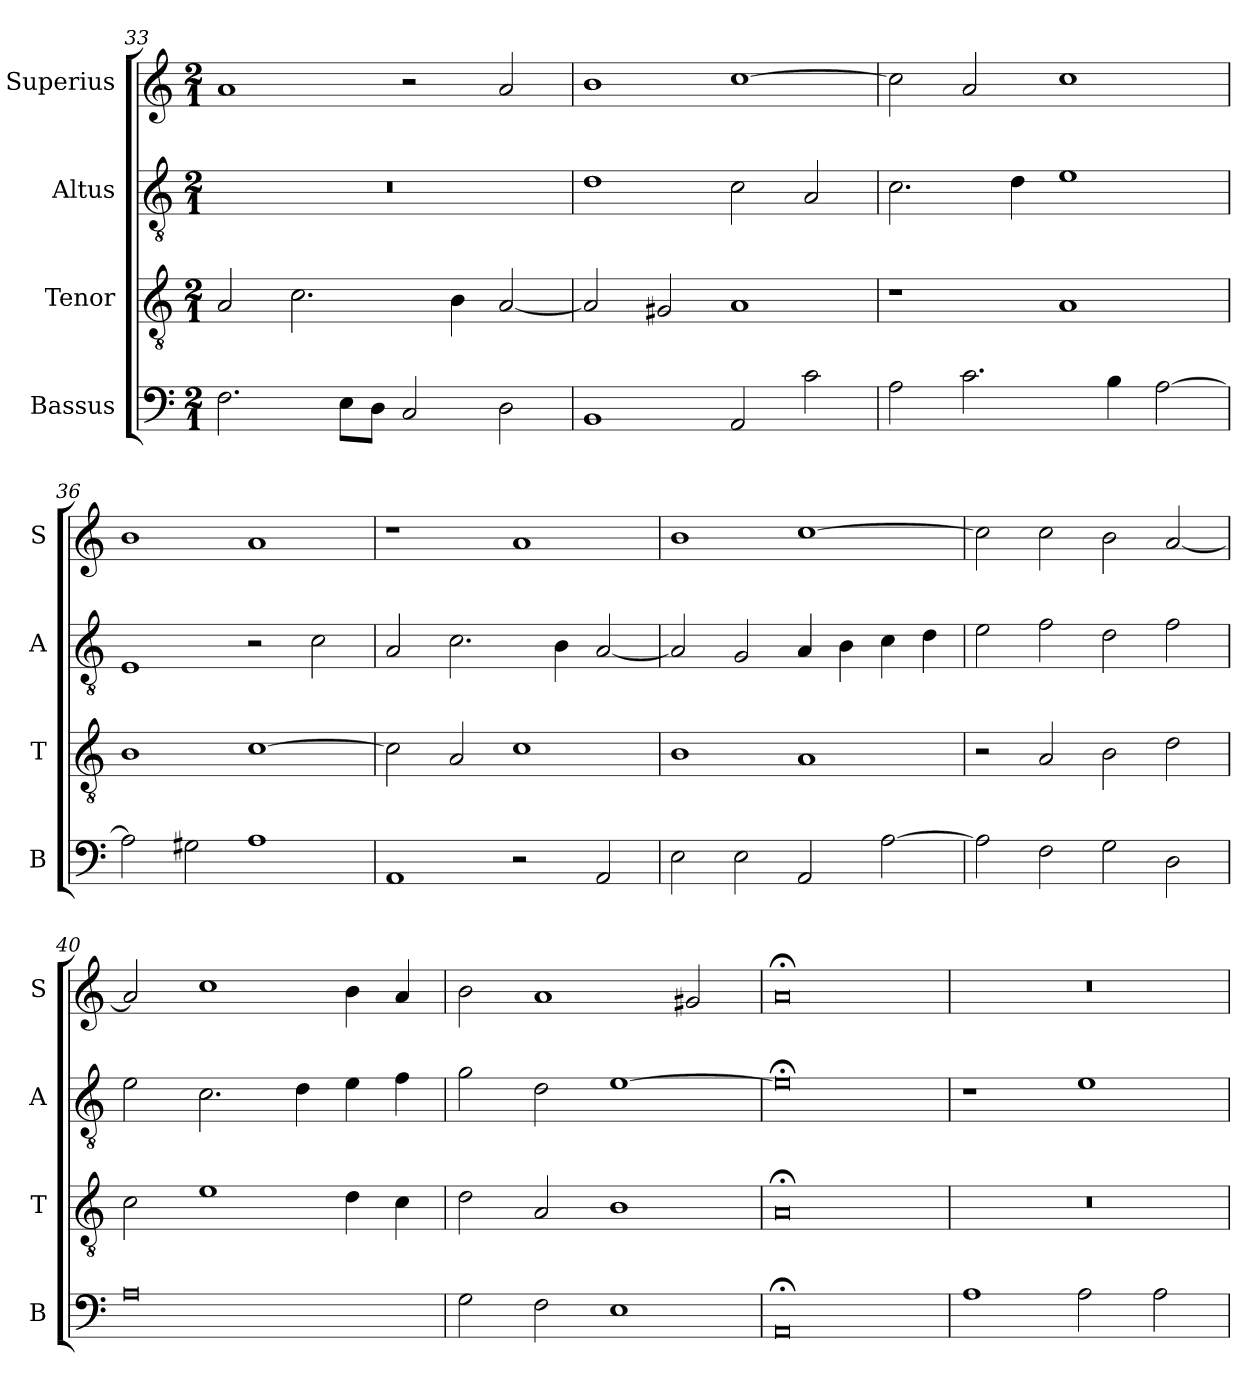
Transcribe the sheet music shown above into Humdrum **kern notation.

**kern	**kern	**kern	**kern
*part4	*part3	*part2	*part1
*staff4	*staff3	*staff2	*staff1
*I"Bassus	*I"Tenor	*I"Altus	*I"Superius
*I'B	*I'T	*I'A	*I'S
*clefF4	*clefGv2	*clefGv2	*clefG2
*k[]	*k[]	*k[]	*k[]
*C:	*C:	*C:	*C:
*M2/1	*M2/1	*M2/1	*M2/1
=33	=33	=33	=33
2.F	2A	0r	1a
.	2.c	.	.
8EL	.	.	.
8DJ	.	.	.
2C	.	.	2r
.	4B	.	.
2D	[2A	.	2a
=34	=34	=34	=34
1BB	2A]	1d	1b
.	2G#X	.	.
2AA	1A	2c	[1cc
2c	.	2A	.
=35	=35	=35	=35
2A	1r	2.c	2cc]
2.c	.	.	2a
.	.	4d	.
.	1A	1e	1cc
4B	.	.	.
[2A	.	.	.
=36	=36	=36	=36
2A]	1B	1E	1b
2G#X	.	.	.
1A	[1c	2r	1a
.	.	2c	.
=37	=37	=37	=37
1AA	2c]	2A	1r
.	2A	2.c	.
2r	1c	.	1a
.	.	4B	.
2AA	.	[2A	.
=38	=38	=38	=38
2E	1B	2A]	1b
2E	.	2G	.
2AA	1A	4A	[1cc
.	.	4B	.
[2A	.	4c	.
.	.	4d	.
=39	=39	=39	=39
2A]	2r	2e	2cc]
2F	2A	2f	2cc
2G	2B	2d	2b
2D	2d	2f	[2a
=40	=40	=40	=40
0A	2c	2e	2a]
.	1e	2.c	1cc
.	.	4d	.
.	4d	4e	4b
.	4c	4f	4a
=41	=41	=41	=41
2G	2d	2g	2b
2F	2A	2d	1a
1E	1B	[1e	.
.	.	.	2g#X
=42	=42	=42	=42
0AA;<	0A;<	0e;<]	0a;<
=43	=43	=43	=43
1A	0r	1r	0r
2A	.	1e	.
2A	.	.	.
=	=	=	=
*-	*-	*-	*-
